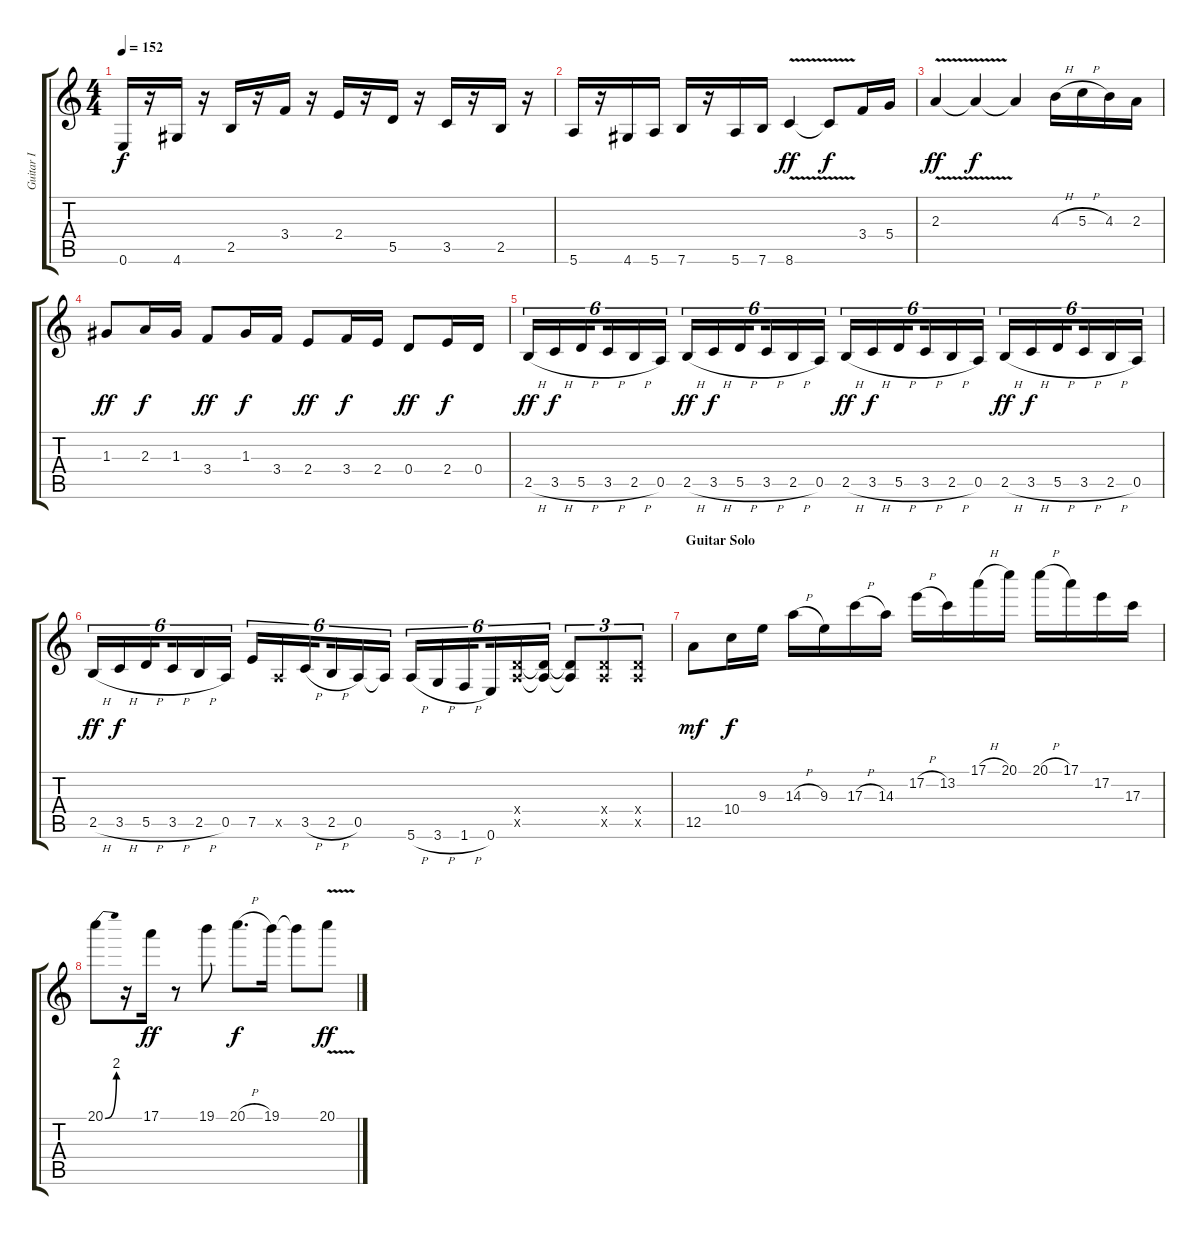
\track ("Guitar I" "Guitar I") {instrument overdrivenguitar}
\staff {score tabs}
\tuning (E4 B3 G3 D3 A2 E2) {hide}
\ts (4 4)
\tempo 152
\clef g2
\ks c
0.6.16{dy f} r.16 4.6.16 r.16 2.5.16 r.16 3.4.16 r.16 2.4.16 r.16 5.5.16 r.16 3.5.16 r.16 2.5.16 r.16 |
5.6.16 r.16 4.6.16 5.6.16 7.6.16 r.16 5.6.16 7.6.16 8.6{v}.4{dy ff} 8.6{t}.8{dy f} 3.4.16 5.4.16 |
2.3{v}.4{dy ff} 2.3{t}.4{dy f} 2.3{t}.4 4.3{h}.16 5.3{h}.16 4.3.16 2.3.16 |
1.3.8{dy ff} 2.3.16{dy f} 1.3.16 3.4.8{dy ff} 1.3.16{dy f} 3.4.16 2.4.8{dy ff} 3.4.16{dy f} 2.4.16 0.4.8{dy ff} 2.4.16{dy f} 0.4.16 |
2.5{h}.16{tu (6 4) dy ff} 3.5{h}.16{tu (6 4) dy f} 5.5{h}.16{tu (6 4) beam splitsecondary} 3.5{h}.16{tu (6 4)} 2.5{h}.16{tu (6 4)} 0.5.16{tu (6 4)} 2.5{h}.16{tu (6 4) dy ff} 3.5{h}.16{tu (6 4) dy f} 5.5{h}.16{tu (6 4) beam splitsecondary} 3.5{h}.16{tu (6 4)} 2.5{h}.16{tu (6 4)} 0.5.16{tu (6 4)} 2.5{h}.16{tu (6 4) dy ff} 3.5{h}.16{tu (6 4) dy f} 5.5{h}.16{tu (6 4) beam splitsecondary} 3.5{h}.16{tu (6 4)} 2.5{h}.16{tu (6 4)} 0.5.16{tu (6 4)} 2.5{h}.16{tu (6 4) dy ff} 3.5{h}.16{tu (6 4) dy f} 5.5{h}.16{tu (6 4) beam splitsecondary} 3.5{h}.16{tu (6 4)} 2.5{h}.16{tu (6 4)} 0.5.16{tu (6 4)} |
2.5{h}.16{tu (6 4) dy ff} 3.5{h}.16{tu (6 4) dy f} 5.5{h}.16{tu (6 4) beam splitsecondary} 3.5{h}.16{tu (6 4)} 2.5{h}.16{tu (6 4)} 0.5.16{tu (6 4)} 7.5.16{tu (6 4)} 0.5{x}.16{tu (6 4)} 3.5{h}.16{tu (6 4) beam splitsecondary} 2.5{h}.16{tu (6 4)} 0.5.16{tu (6 4)} 0.5{t}.16{tu (6 4)} 5.6{h}.16{tu (6 4)} 3.6{h}.16{tu (6 4)} 1.6{h}.16{tu (6 4) beam splitsecondary} 0.6.16{tu (6 4)} (0.4{x} 0.5{x}).16{tu (6 4)} (0.4{t} 0.5{t}).16{tu (6 4)} (0.4{t} 0.5{t}).8{tu (3 2)} (0.4{x} 0.5{x}).8{tu (3 2)} (0.4{x} 0.5{x}).8{tu (3 2)} |
\section ("" "Guitar Solo")
12.5.8{dy mf} 10.4.16{dy f} 9.3.16 14.3{h}.16 9.3.16 17.3{h}.16 14.3.16 17.2{h}.16 13.2.16 17.1{h}.16 20.1.16 20.1{h}.16 17.1.16 17.2.16 17.3.16 |
20.1{be (bend 0 0 60 8)}.8 r.16 17.1.16{dy ff} r.8 19.1.8 20.1{h}.8{d dy f} 19.1.16 19.1{t}.8 20.1{v}.8{dy ff}
